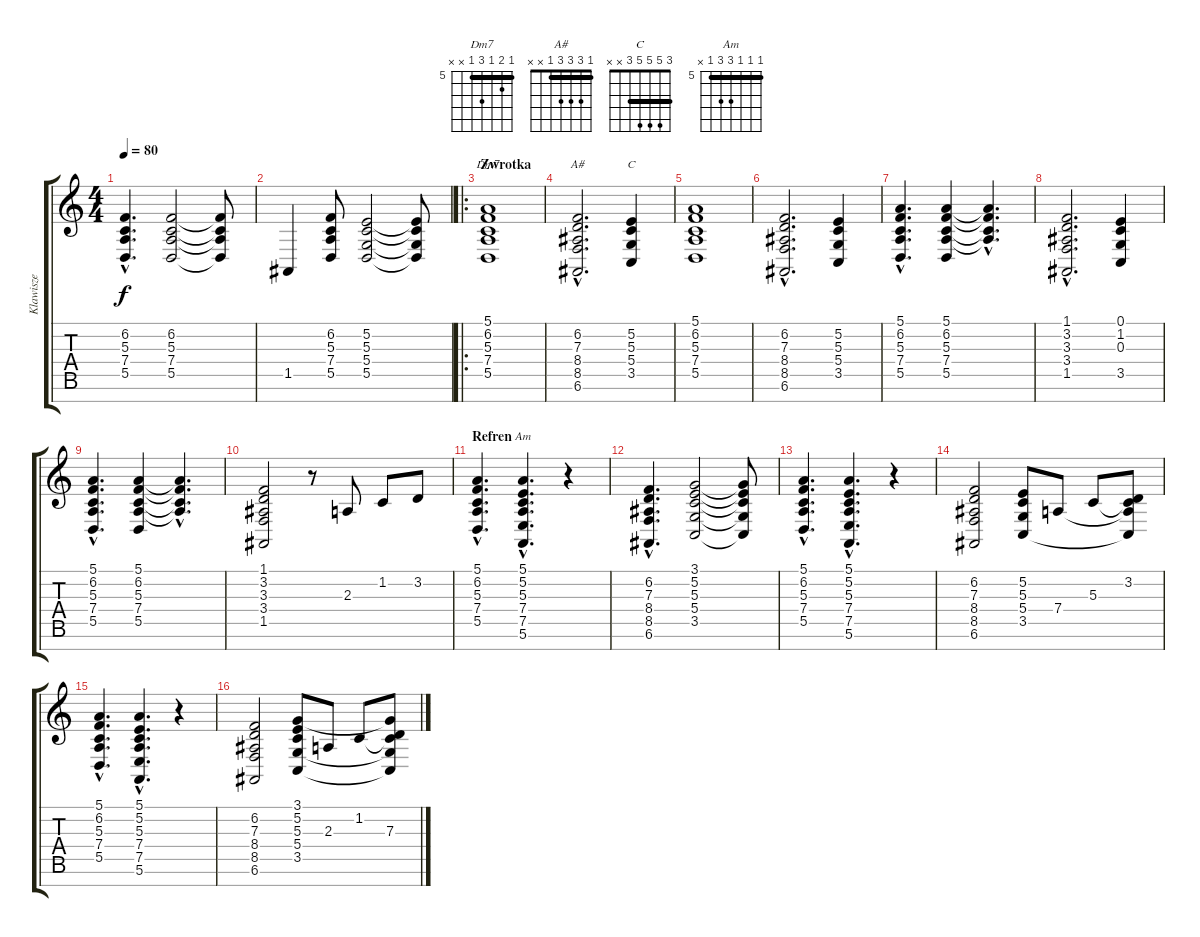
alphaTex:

\track ("Klawisze" "Klawisze") {instrument brightacousticpiano}
\staff {score tabs}
\tuning (E4 B3 G3 D3 A2 E2 B1) {hide}
\chord ("Dm7" 5 6 5 7 5 x x) {firstfret 5 barre 5}
\chord ("A#" 1 3 3 3 1 x x) {barre 1}
\chord ("C" 3 5 5 5 3 x x) {barre 3}
\chord ("Am" 5 5 5 7 7 5 x) {firstfret 5 barre 5}
\ts (4 4)
\tempo 80
\clef g2
\ks c
(6.2{hac} 5.3{hac} 7.4{hac} 5.5{hac}).4{d dy f} (6.2 5.3 7.4 5.5).2 (6.2{t} 5.3{t} 7.4{t} 5.5{t}).8 |
1.5.4 (6.2 5.3 7.4 5.5).8 (5.2 5.3 5.4 5.5).2 (5.2{t} 5.3{t} 5.4{t} 5.5{t}).8 |
\ro
\section ("" "Zwrotka")
(5.1 6.2 5.3 7.4 5.5).1{ch "Dm7"} |
(6.2{hac} 7.3{hac} 8.4{hac} 8.5{hac} 6.6{hac}).2{d ch "A#"} (5.2 5.3 5.4 3.5).4{ch "C"} |
(5.1 6.2 5.3 7.4 5.5).1 |
(6.2{hac} 7.3{hac} 8.4{hac} 8.5{hac} 6.6{hac}).2{d} (5.2 5.3 5.4 3.5).4 |
(5.1{hac} 6.2{hac} 5.3{hac} 7.4{hac} 5.5{hac}).4{d} (5.1 6.2 5.3 7.4 5.5).4 (5.1{hac t} 6.2{hac t} 5.3{hac t} 7.4{hac t}).4{d} |
(1.1{hac} 3.2{hac} 3.3{hac} 3.4{hac} 1.5{hac}).2{d} (0.1 1.2 0.3 3.5).4 |
(5.1{hac} 6.2{hac} 5.3{hac} 7.4{hac} 5.5{hac}).4{d} (5.1 6.2 5.3 7.4 5.5).4 (5.1{hac t} 6.2{hac t} 5.3{hac t} 7.4{hac t}).4{d} |
(1.1 3.2 3.3 3.4 1.5).2 r.8 2.3.8 1.2.8 3.2.8 |
\section ("" "Refren")
(5.1{hac} 6.2{hac} 5.3{hac} 7.4{hac} 5.5{hac}).4{d} (5.1{hac} 5.2{hac} 5.3{hac} 7.4{hac} 7.5{hac} 5.6{hac}).4{d ch "Am"} r.4 |
(6.2{hac} 7.3{hac} 8.4{hac} 8.5{hac} 6.6{hac}).4{d} (3.1 5.2 5.3 5.4 3.5).2 (3.1{t} 5.2{t} 5.3{t} 5.4{t} 3.5{t}).8 |
(5.1{hac} 6.2{hac} 5.3{hac} 7.4{hac} 5.5{hac}).4{d} (5.1{hac} 5.2{hac} 5.3{hac} 7.4{hac} 7.5{hac} 5.6{hac}).4{d} r.4 |
(6.2 7.3 8.4 8.5 6.6).2 (5.2 5.3 5.4 3.5).8 7.4.8 5.3.8 (3.2 5.3{t} 7.4{t} 3.5{t}).8 |
(5.1{hac} 6.2{hac} 5.3{hac} 7.4{hac} 5.5{hac}).4{d} (5.1{hac} 5.2{hac} 5.3{hac} 7.4{hac} 7.5{hac} 5.6{hac}).4{d} r.4 |
(6.2 7.3 8.4 8.5 6.6).2 (3.1 5.2 5.3 5.4 3.5).8 2.3.8 1.2.8 (3.1{t} 1.2{t} 7.3 5.4{t} 3.5{t}).8
